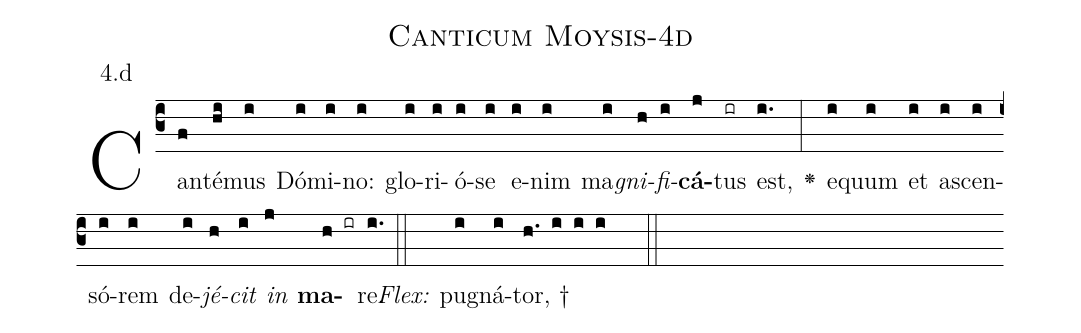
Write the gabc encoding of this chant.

name: Canticum Moysis-4d;
annotation: 4.d;
%%
(c3)Can(f)té(hi)mus(i) Dó(i)mi(i)no:(i) glo(i)ri(i)ó(i)se(i) e(i)nim(i) ma(i)<i>gni</i>(h)<i>fi</i>(i)<b>cá</b>(j)tus(ir) est,(i.) <v>\greheightstar</v>(:) e(i)quum(i) et(i) a(i)scen(i)só(i)rem(i) de(i)<i>jé</i>(h)<i>cit</i>(i) <i>in</i>(j) <b>ma</b>(h ir)re.(i.) (::)
<i>Flex:</i>()  pu(i)gná(i)tor, †(h. i i i  ::)

%E(i) u(h) o(i) u(j) a(h) e.(i.) (::)
